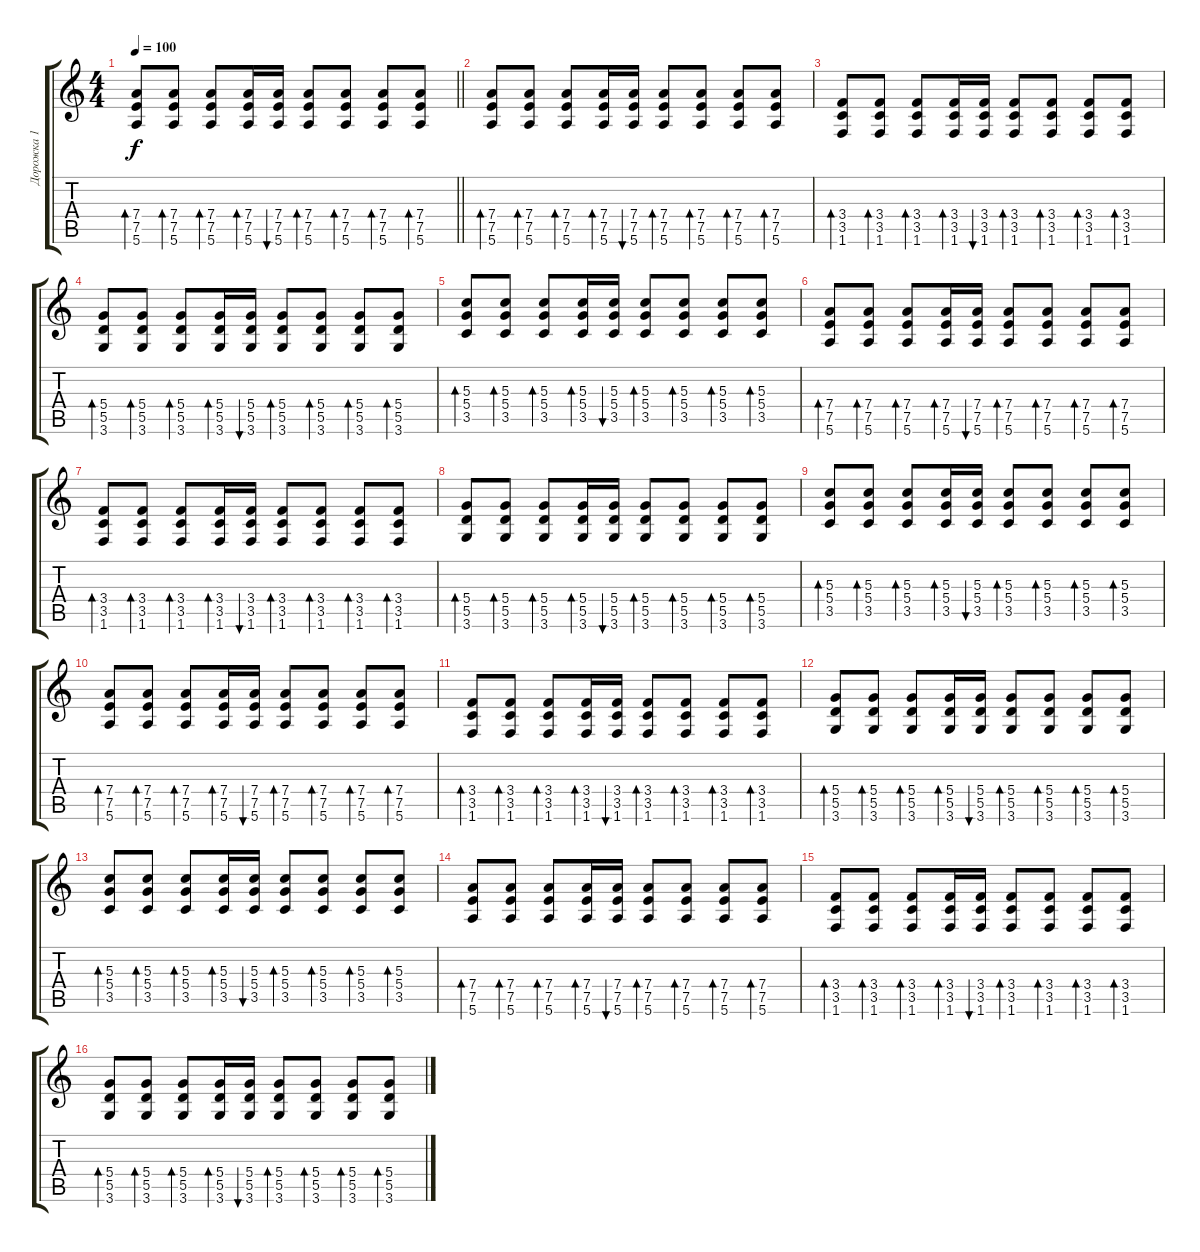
\track ("Дорожка 1" "Дорожка 1") {instrument acousticguitarsteel}
\staff {score tabs}
\tuning (E4 B3 G3 D3 A2 E2) {hide}
\ts (4 4)
\tempo 100
\clef g2
\barLineRight lightlight
\ks c
(7.4 7.5 5.6).8{bd 60 dy f} (7.4 7.5 5.6).8{bd 60} (7.4 7.5 5.6).8{bd 60} (7.4 7.5 5.6).16{bd 60} (7.4 7.5 5.6).16{bu 60} (7.4 7.5 5.6).8{bd 60} (7.4 7.5 5.6).8{bd 60} (7.4 7.5 5.6).8{bd 60} (7.4 7.5 5.6).8{bd 60} |
(7.4 7.5 5.6).8{bd 60} (7.4 7.5 5.6).8{bd 60} (7.4 7.5 5.6).8{bd 60} (7.4 7.5 5.6).16{bd 60} (7.4 7.5 5.6).16{bu 60} (7.4 7.5 5.6).8{bd 60} (7.4 7.5 5.6).8{bd 60} (7.4 7.5 5.6).8{bd 60} (7.4 7.5 5.6).8{bd 60} |
(3.4 3.5 1.6).8{bd 60} (3.4 3.5 1.6).8{bd 60} (3.4 3.5 1.6).8{bd 60} (3.4 3.5 1.6).16{bd 60} (3.4 3.5 1.6).16{bu 60} (3.4 3.5 1.6).8{bd 60} (3.4 3.5 1.6).8{bd 60} (3.4 3.5 1.6).8{bd 60} (3.4 3.5 1.6).8{bd 60} |
(5.4 5.5 3.6).8{bd 60} (5.4 5.5 3.6).8{bd 60} (5.4 5.5 3.6).8{bd 60} (5.4 5.5 3.6).16{bd 60} (5.4 5.5 3.6).16{bu 60} (5.4 5.5 3.6).8{bd 60} (5.4 5.5 3.6).8{bd 60} (5.4 5.5 3.6).8{bd 60} (5.4 5.5 3.6).8{bd 60} |
(5.3 5.4 3.5).8{bd 60} (5.3 5.4 3.5).8{bd 60} (5.3 5.4 3.5).8{bd 60} (5.3 5.4 3.5).16{bd 60} (5.3 5.4 3.5).16{bu 60} (5.3 5.4 3.5).8{bd 60} (5.3 5.4 3.5).8{bd 60} (5.3 5.4 3.5).8{bd 60} (5.3 5.4 3.5).8{bd 60} |
(7.4 7.5 5.6).8{bd 60} (7.4 7.5 5.6).8{bd 60} (7.4 7.5 5.6).8{bd 60} (7.4 7.5 5.6).16{bd 60} (7.4 7.5 5.6).16{bu 60} (7.4 7.5 5.6).8{bd 60} (7.4 7.5 5.6).8{bd 60} (7.4 7.5 5.6).8{bd 60} (7.4 7.5 5.6).8{bd 60} |
(3.4 3.5 1.6).8{bd 60} (3.4 3.5 1.6).8{bd 60} (3.4 3.5 1.6).8{bd 60} (3.4 3.5 1.6).16{bd 60} (3.4 3.5 1.6).16{bu 60} (3.4 3.5 1.6).8{bd 60} (3.4 3.5 1.6).8{bd 60} (3.4 3.5 1.6).8{bd 60} (3.4 3.5 1.6).8{bd 60} |
(5.4 5.5 3.6).8{bd 60} (5.4 5.5 3.6).8{bd 60} (5.4 5.5 3.6).8{bd 60} (5.4 5.5 3.6).16{bd 60} (5.4 5.5 3.6).16{bu 60} (5.4 5.5 3.6).8{bd 60} (5.4 5.5 3.6).8{bd 60} (5.4 5.5 3.6).8{bd 60} (5.4 5.5 3.6).8{bd 60} |
(5.3 5.4 3.5).8{bd 60} (5.3 5.4 3.5).8{bd 60} (5.3 5.4 3.5).8{bd 60} (5.3 5.4 3.5).16{bd 60} (5.3 5.4 3.5).16{bu 60} (5.3 5.4 3.5).8{bd 60} (5.3 5.4 3.5).8{bd 60} (5.3 5.4 3.5).8{bd 60} (5.3 5.4 3.5).8{bd 60} |
(7.4 7.5 5.6).8{bd 60} (7.4 7.5 5.6).8{bd 60} (7.4 7.5 5.6).8{bd 60} (7.4 7.5 5.6).16{bd 60} (7.4 7.5 5.6).16{bu 60} (7.4 7.5 5.6).8{bd 60} (7.4 7.5 5.6).8{bd 60} (7.4 7.5 5.6).8{bd 60} (7.4 7.5 5.6).8{bd 60} |
(3.4 3.5 1.6).8{bd 60} (3.4 3.5 1.6).8{bd 60} (3.4 3.5 1.6).8{bd 60} (3.4 3.5 1.6).16{bd 60} (3.4 3.5 1.6).16{bu 60} (3.4 3.5 1.6).8{bd 60} (3.4 3.5 1.6).8{bd 60} (3.4 3.5 1.6).8{bd 60} (3.4 3.5 1.6).8{bd 60} |
(5.4 5.5 3.6).8{bd 60} (5.4 5.5 3.6).8{bd 60} (5.4 5.5 3.6).8{bd 60} (5.4 5.5 3.6).16{bd 60} (5.4 5.5 3.6).16{bu 60} (5.4 5.5 3.6).8{bd 60} (5.4 5.5 3.6).8{bd 60} (5.4 5.5 3.6).8{bd 60} (5.4 5.5 3.6).8{bd 60} |
(5.3 5.4 3.5).8{bd 60} (5.3 5.4 3.5).8{bd 60} (5.3 5.4 3.5).8{bd 60} (5.3 5.4 3.5).16{bd 60} (5.3 5.4 3.5).16{bu 60} (5.3 5.4 3.5).8{bd 60} (5.3 5.4 3.5).8{bd 60} (5.3 5.4 3.5).8{bd 60} (5.3 5.4 3.5).8{bd 60} |
(7.4 7.5 5.6).8{bd 60} (7.4 7.5 5.6).8{bd 60} (7.4 7.5 5.6).8{bd 60} (7.4 7.5 5.6).16{bd 60} (7.4 7.5 5.6).16{bu 60} (7.4 7.5 5.6).8{bd 60} (7.4 7.5 5.6).8{bd 60} (7.4 7.5 5.6).8{bd 60} (7.4 7.5 5.6).8{bd 60} |
(3.4 3.5 1.6).8{bd 60} (3.4 3.5 1.6).8{bd 60} (3.4 3.5 1.6).8{bd 60} (3.4 3.5 1.6).16{bd 60} (3.4 3.5 1.6).16{bu 60} (3.4 3.5 1.6).8{bd 60} (3.4 3.5 1.6).8{bd 60} (3.4 3.5 1.6).8{bd 60} (3.4 3.5 1.6).8{bd 60} |
(5.4 5.5 3.6).8{bd 60} (5.4 5.5 3.6).8{bd 60} (5.4 5.5 3.6).8{bd 60} (5.4 5.5 3.6).16{bd 60} (5.4 5.5 3.6).16{bu 60} (5.4 5.5 3.6).8{bd 60} (5.4 5.5 3.6).8{bd 60} (5.4 5.5 3.6).8{bd 60} (5.4 5.5 3.6).8{bd 60}
